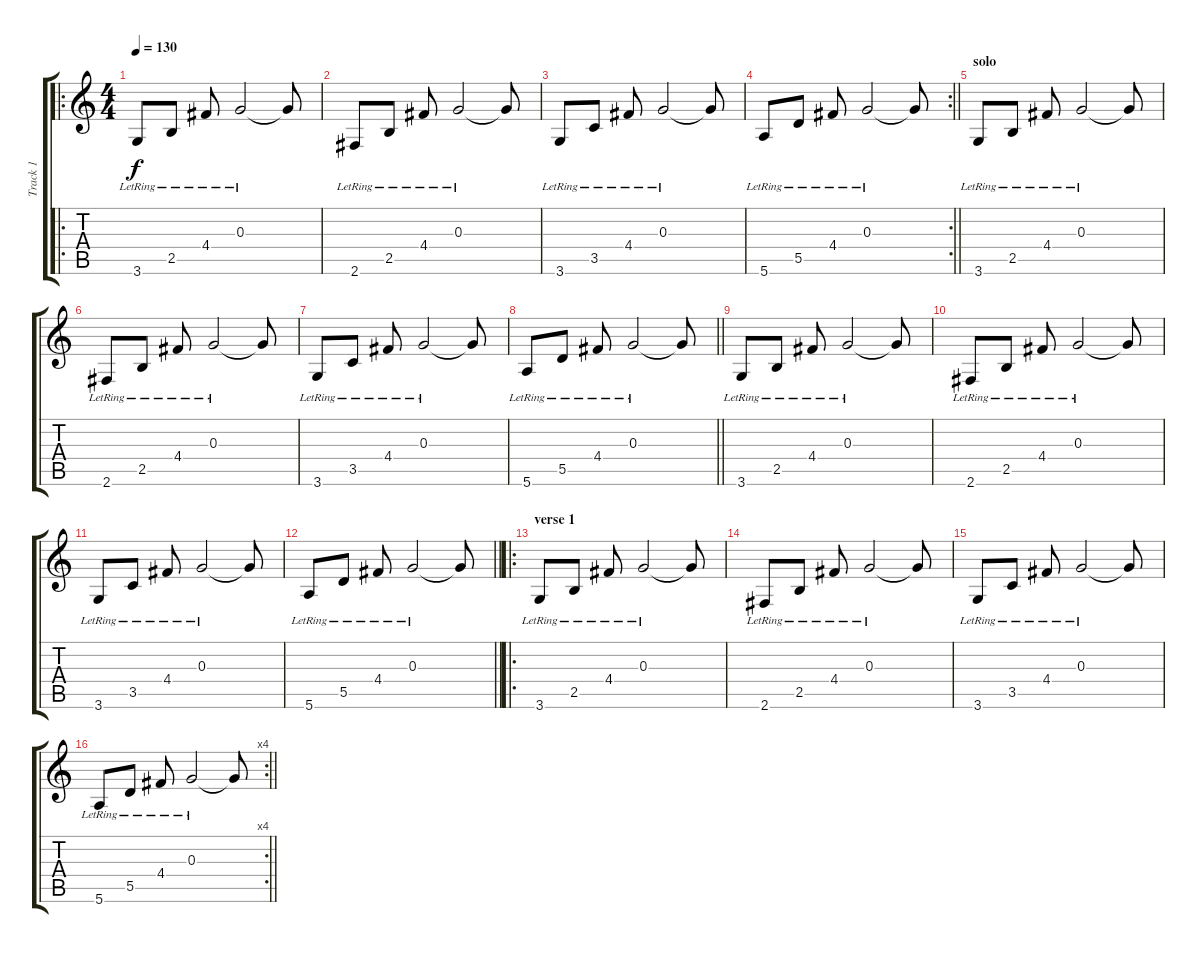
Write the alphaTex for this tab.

\track ("Track 1" "Track 1") {instrument electricguitarclean}
\staff {score tabs}
\tuning (E4 B3 G3 D3 A2 E2) {hide}
\ro
\ts (4 4)
\tempo 130
\clef g2
\ks c
3.6{lr}.8{dy f instrument electricguitarclean} 2.5{lr}.8 4.4{lr}.8 0.3{lr}.2 0.3{t}.8 |
2.6{lr}.8 2.5{lr}.8 4.4{lr}.8 0.3{lr}.2 0.3{t}.8 |
3.6{lr}.8 3.5{lr}.8 4.4{lr}.8 0.3{lr}.2 0.3{t}.8 |
\rc 2
\barLineRight lightlight
5.6{lr}.8 5.5{lr}.8 4.4{lr}.8 0.3{lr}.2 0.3{t}.8 |
\section ("" "solo")
3.6{lr}.8 2.5{lr}.8 4.4{lr}.8 0.3{lr}.2 0.3{t}.8 |
2.6{lr}.8 2.5{lr}.8 4.4{lr}.8 0.3{lr}.2 0.3{t}.8 |
3.6{lr}.8 3.5{lr}.8 4.4{lr}.8 0.3{lr}.2 0.3{t}.8 |
\barLineRight lightlight
5.6{lr}.8 5.5{lr}.8 4.4{lr}.8 0.3{lr}.2 0.3{t}.8 |
3.6{lr}.8 2.5{lr}.8 4.4{lr}.8 0.3{lr}.2 0.3{t}.8 |
2.6{lr}.8 2.5{lr}.8 4.4{lr}.8 0.3{lr}.2 0.3{t}.8 |
3.6{lr}.8 3.5{lr}.8 4.4{lr}.8 0.3{lr}.2 0.3{t}.8 |
\barLineRight lightlight
5.6{lr}.8 5.5{lr}.8 4.4{lr}.8 0.3{lr}.2 0.3{t}.8 |
\ro
\section ("" "verse 1")
3.6{lr}.8 2.5{lr}.8 4.4{lr}.8 0.3{lr}.2 0.3{t}.8 |
2.6{lr}.8 2.5{lr}.8 4.4{lr}.8 0.3{lr}.2 0.3{t}.8 |
3.6{lr}.8 3.5{lr}.8 4.4{lr}.8 0.3{lr}.2 0.3{t}.8 |
\rc 4
\barLineRight lightlight
5.6{lr}.8 5.5{lr}.8 4.4{lr}.8 0.3{lr}.2 0.3{t}.8
